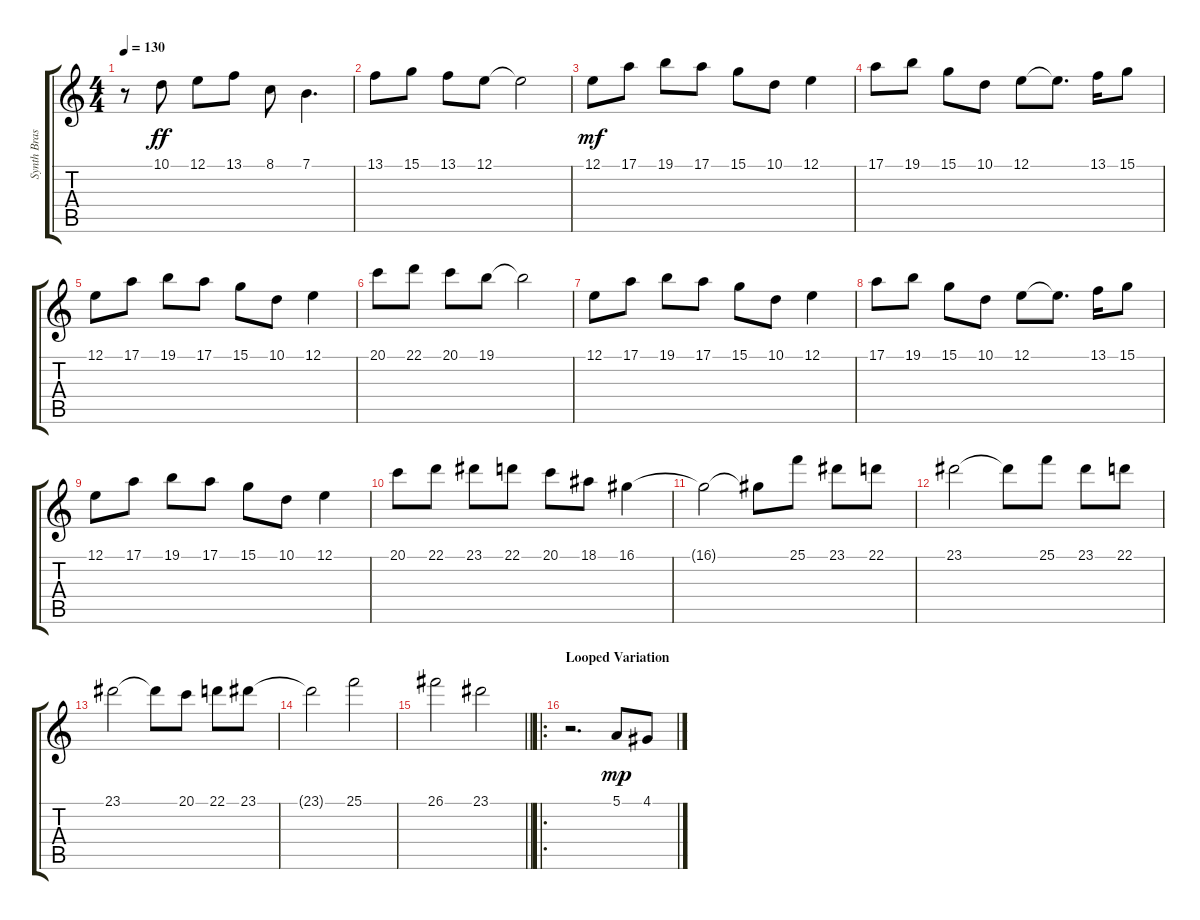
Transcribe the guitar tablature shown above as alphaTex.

\track ("Synth Brass 1 /Strings 1/Flute 1" "Synth Bras") {instrument synthbrass2}
\staff {score tabs}
\tuning (E4 B3 G3 D3 A2 E2) {hide}
\ts (4 4)
\tempo 130
\clef g2
\ks c
r.8{dy f} 10.1.8{dy ff} 12.1.8 13.1.8 8.1.8 7.1.4{d} |
13.1.8 15.1.8 13.1.8 12.1.8 12.1{t}.2 |
12.1.8{dy mf balance 5 instrument flute} 17.1.8 19.1.8 17.1.8 15.1.8 10.1.8 12.1.4 |
17.1.8 19.1.8 15.1.8 10.1.8 12.1.8 12.1{t}.8{d} 13.1.16 15.1.8 |
12.1.8 17.1.8 19.1.8 17.1.8 15.1.8 10.1.8 12.1.4 |
20.1.8 22.1.8 20.1.8 19.1.8 19.1{t}.2 |
12.1.8 17.1.8 19.1.8 17.1.8 15.1.8 10.1.8 12.1.4 |
17.1.8 19.1.8 15.1.8 10.1.8 12.1.8 12.1{t}.8{d} 13.1.16 15.1.8 |
12.1.8 17.1.8 19.1.8 17.1.8 15.1.8 10.1.8 12.1.4 |
20.1.8 22.1.8 23.1.8 22.1.8 20.1.8 18.1.8 16.1.4 |
16.1{t}.2 16.1{t}.8 25.1.8 23.1.8 22.1.8 |
23.1.2 23.1{t}.8 25.1.8 23.1.8 22.1.8 |
23.1.2 23.1{t}.8 20.1.8 22.1.8 23.1.8 |
23.1{t}.2 25.1.2 |
\barLineRight lightlight
26.1.2 23.1.2 |
\ro
\section ("" "Looped Variation")
r.2{d volume 12 balance 8} 5.1.8{dy mp} 4.1.8
